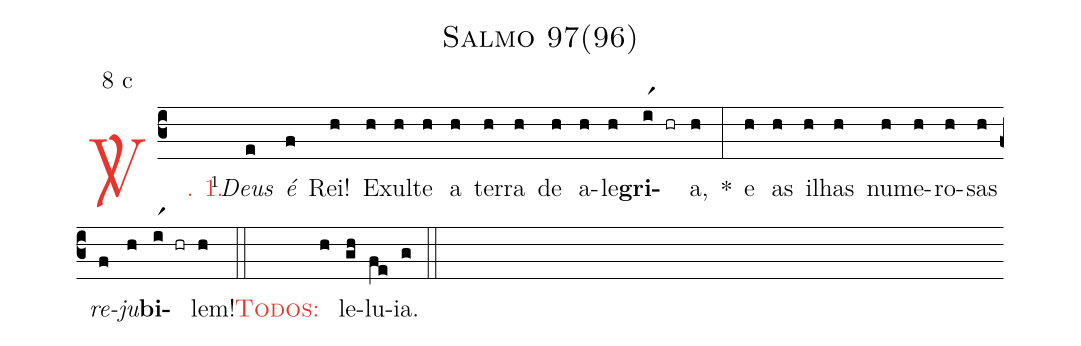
name: Salmo 97(96);
mode: 8;
mode-differentia: c;
%%
(c3)

<c><sp>V/</sp>. 1.</c>() <v>\VSup{1}</v><i>Deus</i>(e) <i>é</i>(f) Rei!(h) E(h)xul(h)te(h) a(h) ter(h)ra(h) de(h) a(h)le(h)<b>gri</b>(ir1 hr)a,(h) *(:) e(h) as(h) i(h)lhas(h) nu(h)me(h)ro(h)sas(h) <i>re</i>(f)<i>ju</i>(h)<b>bi</b>(ir1 hr)lem!(h)

(::)

<nlba><c><sc>Todos</sc>:</c>()</nlba>(h)le(gh)lu(fe)ia.(g)

(::)
